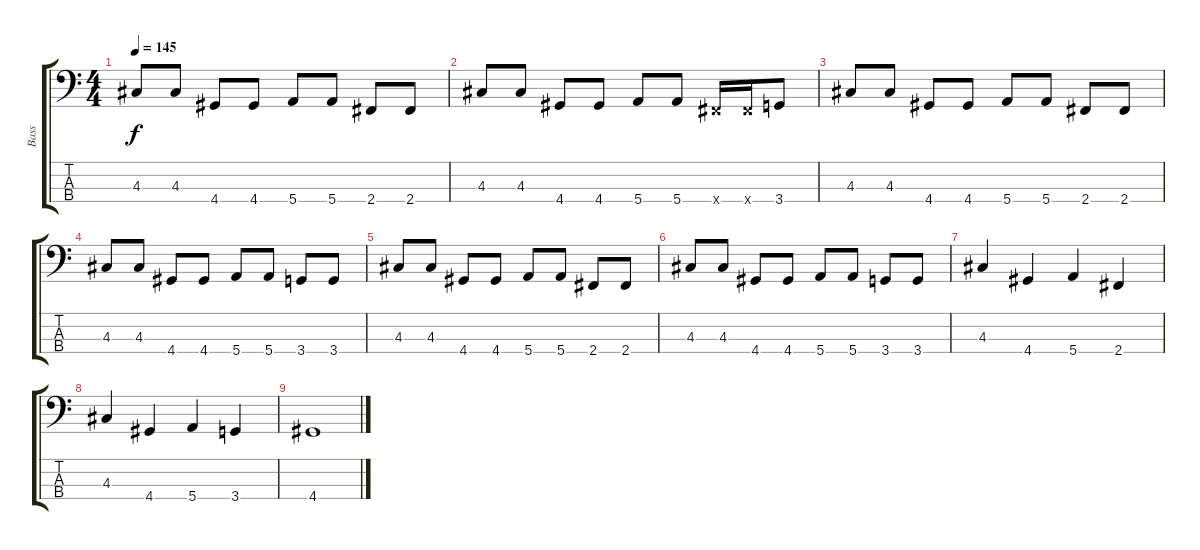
\track ("Bass" "Bass") {instrument electricbasspick}
\staff {score tabs}
\tuning (G2 D2 A1 E1) {hide}
\ts (4 4)
\tempo 145
\clef f4
\ks c
4.3.8{dy f} 4.3.8 4.4.8 4.4.8 5.4.8 5.4.8 2.4.8 2.4.8 |
4.3.8 4.3.8 4.4.8 4.4.8 5.4.8 5.4.8 2.4{x}.16 2.4{x}.16 3.4.8 |
4.3.8 4.3.8 4.4.8 4.4.8 5.4.8 5.4.8 2.4.8 2.4.8 |
4.3.8 4.3.8 4.4.8 4.4.8 5.4.8 5.4.8 3.4.8 3.4.8 |
4.3.8 4.3.8 4.4.8 4.4.8 5.4.8 5.4.8 2.4.8 2.4.8 |
4.3.8 4.3.8 4.4.8 4.4.8 5.4.8 5.4.8 3.4.8 3.4.8 |
4.3.4 4.4.4 5.4.4 2.4.4 |
4.3.4 4.4.4 5.4.4 3.4.4 |
4.4.1
